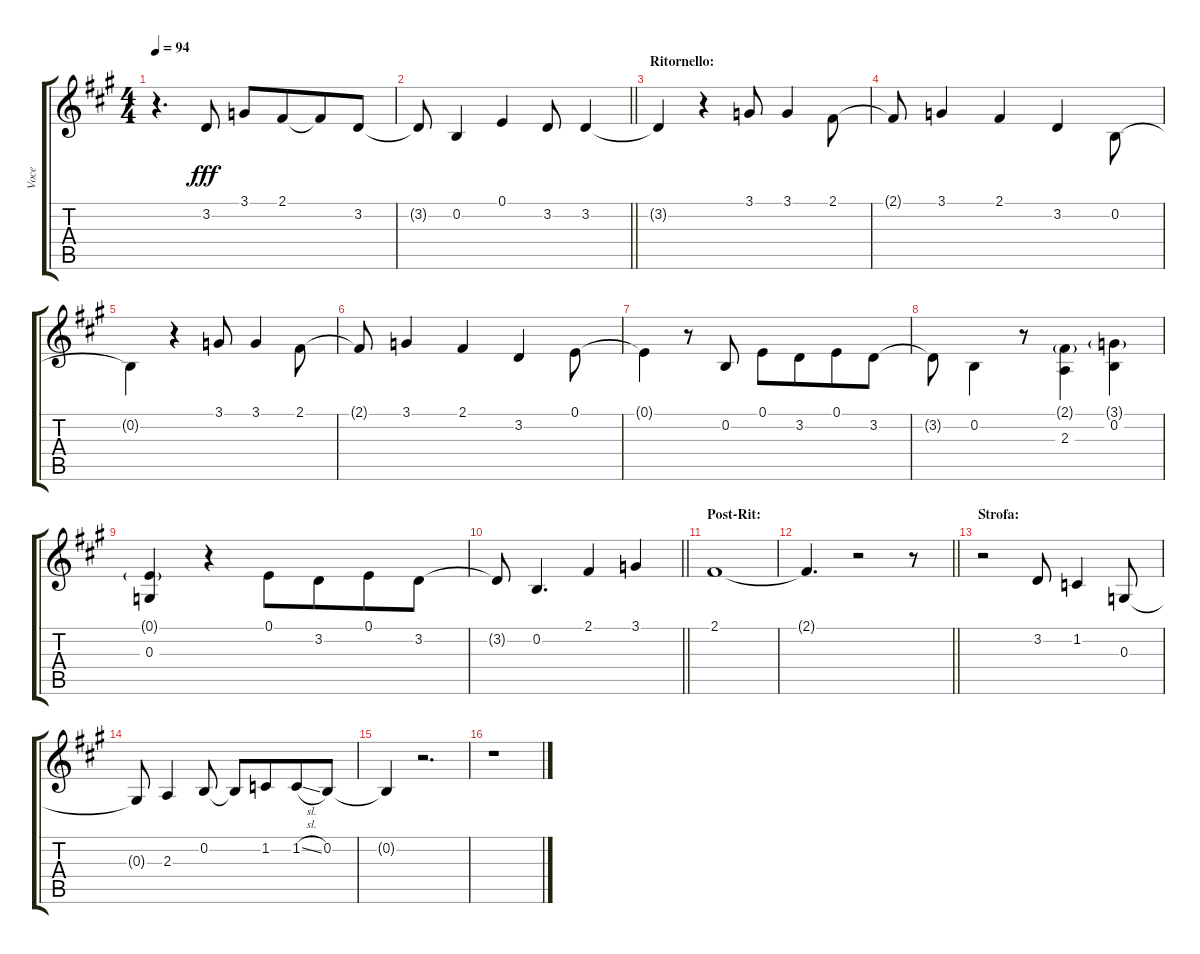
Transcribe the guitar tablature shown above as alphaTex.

\track ("Voce" "Voce") {instrument clarinet}
\staff {score tabs}
\tuning (E4 B3 G3 D3 A2 E2) {hide}
\ts (4 4)
\tempo 94
\clef g2
\ks a
r.4{d dy fff} 3.2.8 3.1.8 2.1.8{beam merge} 2.1{t}.8 3.2.8 |
\barLineRight lightlight
3.2{t}.8 0.2.4 0.1.4 3.2.8 3.2.4 |
\section ("" "Ritornello:")
3.2{t}.4 r.4 3.1.8 3.1.4 2.1.8{beam Down} |
2.1{t}.8 3.1.4 2.1.4 3.2.4 0.2.8{beam Down} |
0.2{t}.4{beam Down} r.4 3.1.8 3.1.4 2.1.8{beam Down} |
2.1{t}.8 3.1.4 2.1.4{beam merge} 3.2.4 0.1.8{beam Down} |
0.1{t}.4{beam Down} r.8 0.2.8{beam Up} 0.1.8{beam Down} 3.2.8{beam Down beam merge} 0.1.8{beam Down} 3.2.8{beam Down} |
3.2{t}.8{beam Down} 0.2.4{beam Down} r.8 (2.1{g} 2.3).4{beam Down} (3.1{g} 0.2).4{beam Down} |
(0.1{g} 0.3).4 r.4 0.1.8{beam Down} 3.2.8{beam Down beam merge} 0.1.8{beam Down} 3.2.8{beam Down} |
\barLineRight lightlight
3.2{t}.8 0.2.4{d} 2.1.4 3.1.4 |
\section ("" "Post-Rit:")
2.1.1 |
\barLineRight lightlight
2.1{t}.4{d} r.2 r.8 |
\section ("" "Strofa:")
r.2 3.2.8{beam Up} 1.2.4{beam Up} 0.3.8 |
0.3{t}.8{beam Up} 2.3.4{beam Up} 0.2.8 0.2{t}.8 1.2.8{beam merge} 1.2{sl}.8 0.2.8 |
0.2{t}.4 r.2{d} |
r.1
